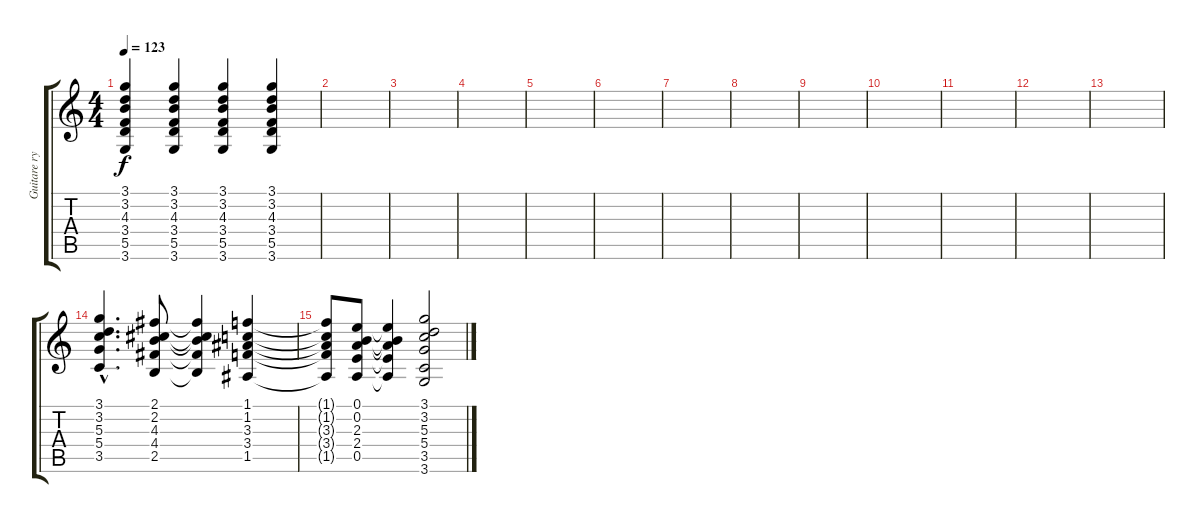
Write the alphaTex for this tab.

\track ("Guitare rythmique" "Guitare ry") {instrument acousticguitarnylon}
\staff {score tabs}
\tuning (E4 B3 G3 D3 A2 E2) {hide}
\ts (4 4)
\tempo 123
\clef g2
\ks c
(3.1 3.2 4.3 3.4 5.5 3.6).4{dy f} (3.1 3.2 4.3 3.4 5.5 3.6).4 (3.1 3.2 4.3 3.4 5.5 3.6).4 (3.1 3.2 4.3 3.4 5.5 3.6).4 |
|
|
|
|
|
|
|
|
|
|
|
|
(3.1{hac} 3.2{hac} 5.3{hac} 5.4{hac} 3.5{hac}).4{d} (2.1 2.2 4.3 4.4 2.5).8 (2.1{t} 2.2{t} 4.3{t} 4.4{t} 2.5{t}).4 (1.1 1.2 3.3 3.4 1.5).4 |
(1.1{t} 1.2{t} 3.3{t} 3.4{t} 1.5{t}).8 (0.1 0.2 2.3 2.4 0.5).8 (0.1{t} 0.2{t} 2.3{t} 2.4{t} 0.5{t}).4 (3.1 3.2 5.3 5.4 3.5 3.6).2
